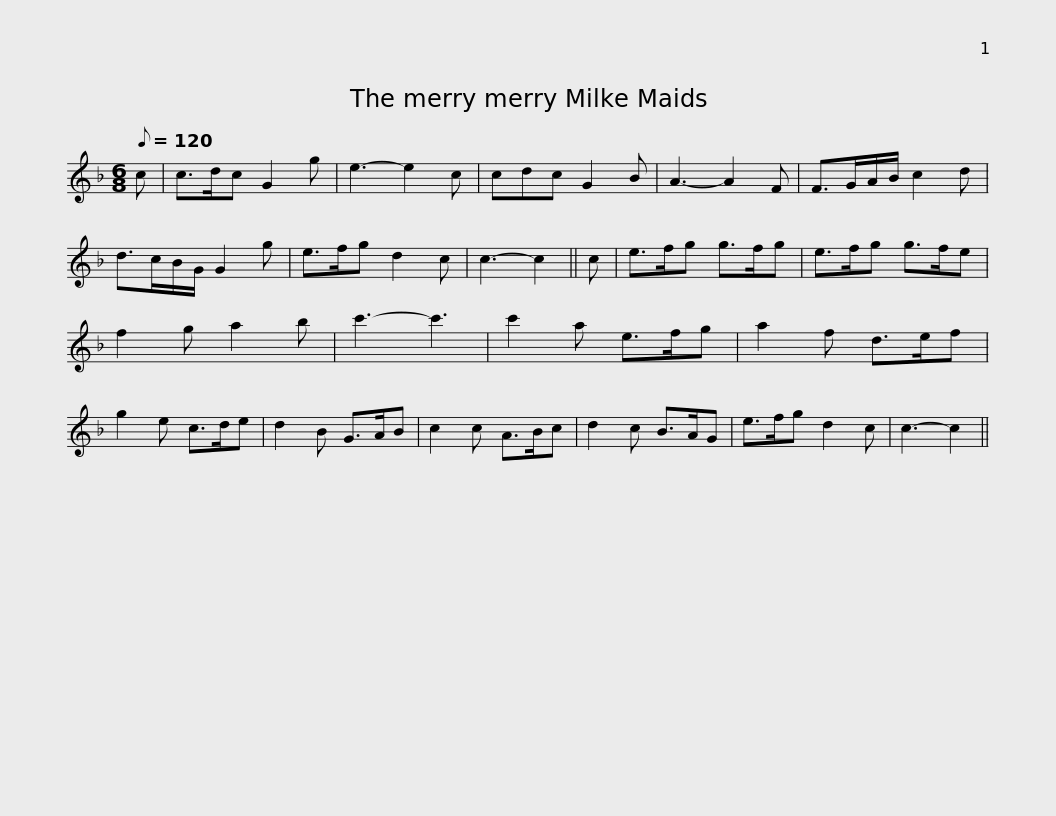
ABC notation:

X:1
L:1/8
Q:1/8=120
M:6/8
I:linebreak $
K:F
V:1 treble
V:1
 c | c>dc G2 g | e3- e2 c | cdc G2 B | A3- A2 F | %5
 F>GA/B/ c2 d | d>cB/G/ G2 g | e>fg d2 c | c3- c2 || c |$ %10
 e>fg g>fg | e>fg g>fe | f2 g a2 b | c'3- c'3 | c'2 a e>fg | %15
 a2 f d>ef | g2 e c>de | d2 B G>AB |$ c2 c A>Bc | d2 c B>AG | %20
 e>fg d2 c | c3- c2 || %22
